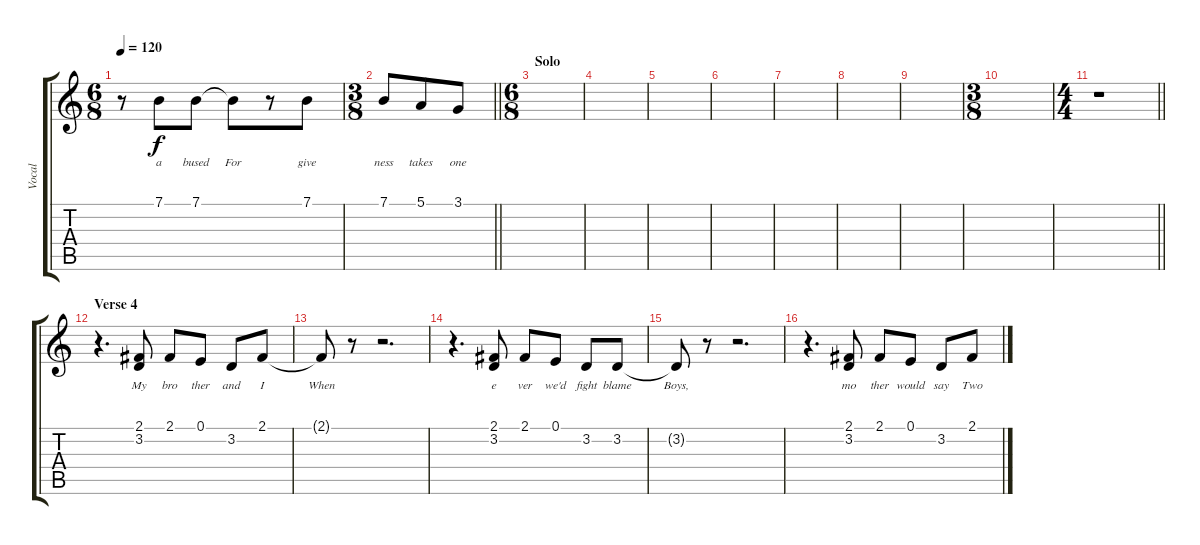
\track ("Vocal" "Vocal") {instrument acousticgrandpiano}
\staff {score tabs}
\tuning (E4 B3 G3 D3 A2 E2) {hide}
\ts (6 8)
\tempo 120
\clef g2
\ks c
r.8{dy f} 7.1.8{lyrics (0 "a") lyrics (1 "") lyrics (2 "") lyrics (3 "") lyrics (4 "")} 7.1.8{lyrics (0 "bused") lyrics (1 "") lyrics (2 "") lyrics (3 "") lyrics (4 "")} 7.1{t}.8{lyrics (0 "For") lyrics (1 "") lyrics (2 "") lyrics (3 "") lyrics (4 "")} r.8 7.1.8{lyrics (0 "give") lyrics (1 "") lyrics (2 "") lyrics (3 "") lyrics (4 "")} |
\ts (3 8)
\barLineRight lightlight
7.1.8{lyrics (0 "ness") lyrics (1 "") lyrics (2 "") lyrics (3 "") lyrics (4 "")} 5.1.8{lyrics (0 "takes") lyrics (1 "") lyrics (2 "") lyrics (3 "") lyrics (4 "")} 3.1.8{lyrics (0 "one") lyrics (1 "") lyrics (2 "") lyrics (3 "") lyrics (4 "")} |
\ts (6 8)
\section ("" "Solo")
|
|
|
|
|
|
|
\ts (3 8)
|
\ts (4 4)
\barLineRight lightlight
r.1 |
\section ("" "Verse 4")
r.4{d} (2.1 3.2).8{lyrics (0 "My") lyrics (1 "") lyrics (2 "") lyrics (3 "") lyrics (4 "")} 2.1.8{lyrics (0 "bro") lyrics (1 "") lyrics (2 "") lyrics (3 "") lyrics (4 "")} 0.1.8{lyrics (0 "ther") lyrics (1 "") lyrics (2 "") lyrics (3 "") lyrics (4 "")} 3.2.8{lyrics (0 "and") lyrics (1 "") lyrics (2 "") lyrics (3 "") lyrics (4 "")} 2.1.8{lyrics (0 "I") lyrics (1 "") lyrics (2 "") lyrics (3 "") lyrics (4 "")} |
2.1{t}.8{lyrics (0 "When") lyrics (1 "") lyrics (2 "") lyrics (3 "") lyrics (4 "")} r.8 r.2{d} |
r.4{d} (2.1 3.2).8{lyrics (0 "e") lyrics (1 "") lyrics (2 "") lyrics (3 "") lyrics (4 "")} 2.1.8{lyrics (0 "ver") lyrics (1 "") lyrics (2 "") lyrics (3 "") lyrics (4 "")} 0.1.8{lyrics (0 "we'd") lyrics (1 "") lyrics (2 "") lyrics (3 "") lyrics (4 "")} 3.2.8{lyrics (0 "fight") lyrics (1 "") lyrics (2 "") lyrics (3 "") lyrics (4 "")} 3.2.8{lyrics (0 "blame") lyrics (1 "") lyrics (2 "") lyrics (3 "") lyrics (4 "")} |
3.2{t}.8{lyrics (0 "Boys,") lyrics (1 "") lyrics (2 "") lyrics (3 "") lyrics (4 "")} r.8 r.2{d} |
r.4{d} (2.1 3.2).8{lyrics (0 "mo") lyrics (1 "") lyrics (2 "") lyrics (3 "") lyrics (4 "")} 2.1.8{lyrics (0 "ther") lyrics (1 "") lyrics (2 "") lyrics (3 "") lyrics (4 "")} 0.1.8{lyrics (0 "would") lyrics (1 "") lyrics (2 "") lyrics (3 "") lyrics (4 "")} 3.2.8{lyrics (0 "say") lyrics (1 "") lyrics (2 "") lyrics (3 "") lyrics (4 "")} 2.1.8{lyrics (0 "Two") lyrics (1 "") lyrics (2 "") lyrics (3 "") lyrics (4 "")}
